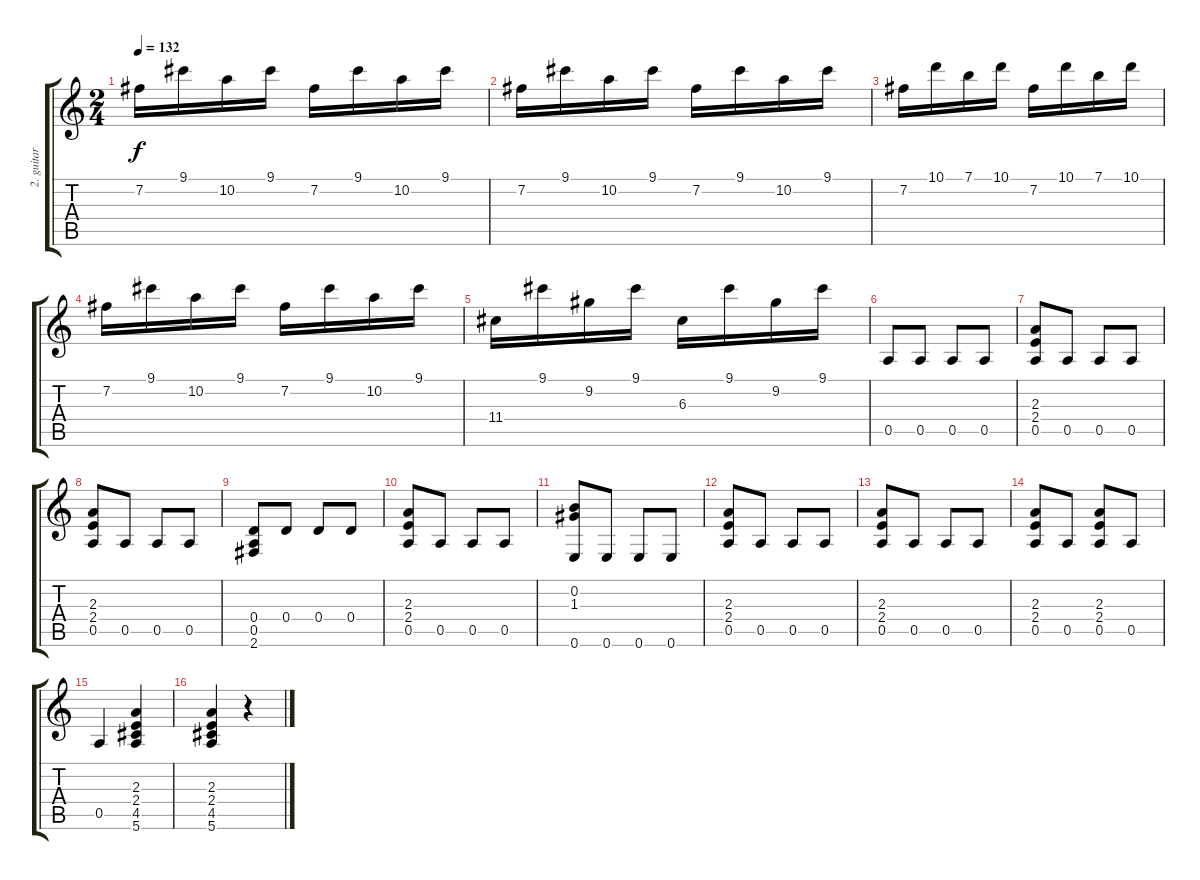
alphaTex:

\track ("2. guitar" "2. guitar") {instrument electricguitarclean}
\staff {score tabs}
\tuning (E4 B3 G3 D3 A2 E2) {hide}
\ts (2 4)
\tempo 132
\clef g2
\ks c
7.2.16{dy f} 9.1.16 10.2.16 9.1.16 7.2.16 9.1.16 10.2.16 9.1.16 |
7.2.16 9.1.16 10.2.16 9.1.16 7.2.16 9.1.16 10.2.16 9.1.16 |
7.2.16 10.1.16 7.1.16 10.1.16 7.2.16 10.1.16 7.1.16 10.1.16 |
7.2.16 9.1.16 10.2.16 9.1.16 7.2.16 9.1.16 10.2.16 9.1.16 |
11.4.16 9.1.16 9.2.16 9.1.16 6.3.16 9.1.16 9.2.16 9.1.16 |
0.5.8 0.5.8 0.5.8 0.5.8 |
(2.3 2.4 0.5).8 0.5.8 0.5.8 0.5.8 |
(2.3 2.4 0.5).8 0.5.8 0.5.8 0.5.8 |
(0.4 0.5 2.6).8 0.4.8 0.4.8 0.4.8 |
(2.3 2.4 0.5).8 0.5.8 0.5.8 0.5.8 |
(0.2 1.3 0.6).8 0.6.8 0.6.8 0.6.8 |
(2.3 2.4 0.5).8 0.5.8 0.5.8 0.5.8 |
(2.3 2.4 0.5).8 0.5.8 0.5.8 0.5.8 |
(2.3 2.4 0.5).8 0.5.8 (2.3 2.4 0.5).8 0.5.8 |
0.5.4 (2.3 2.4 4.5 5.6).4 |
(2.3 2.4 4.5 5.6).4 r.4
